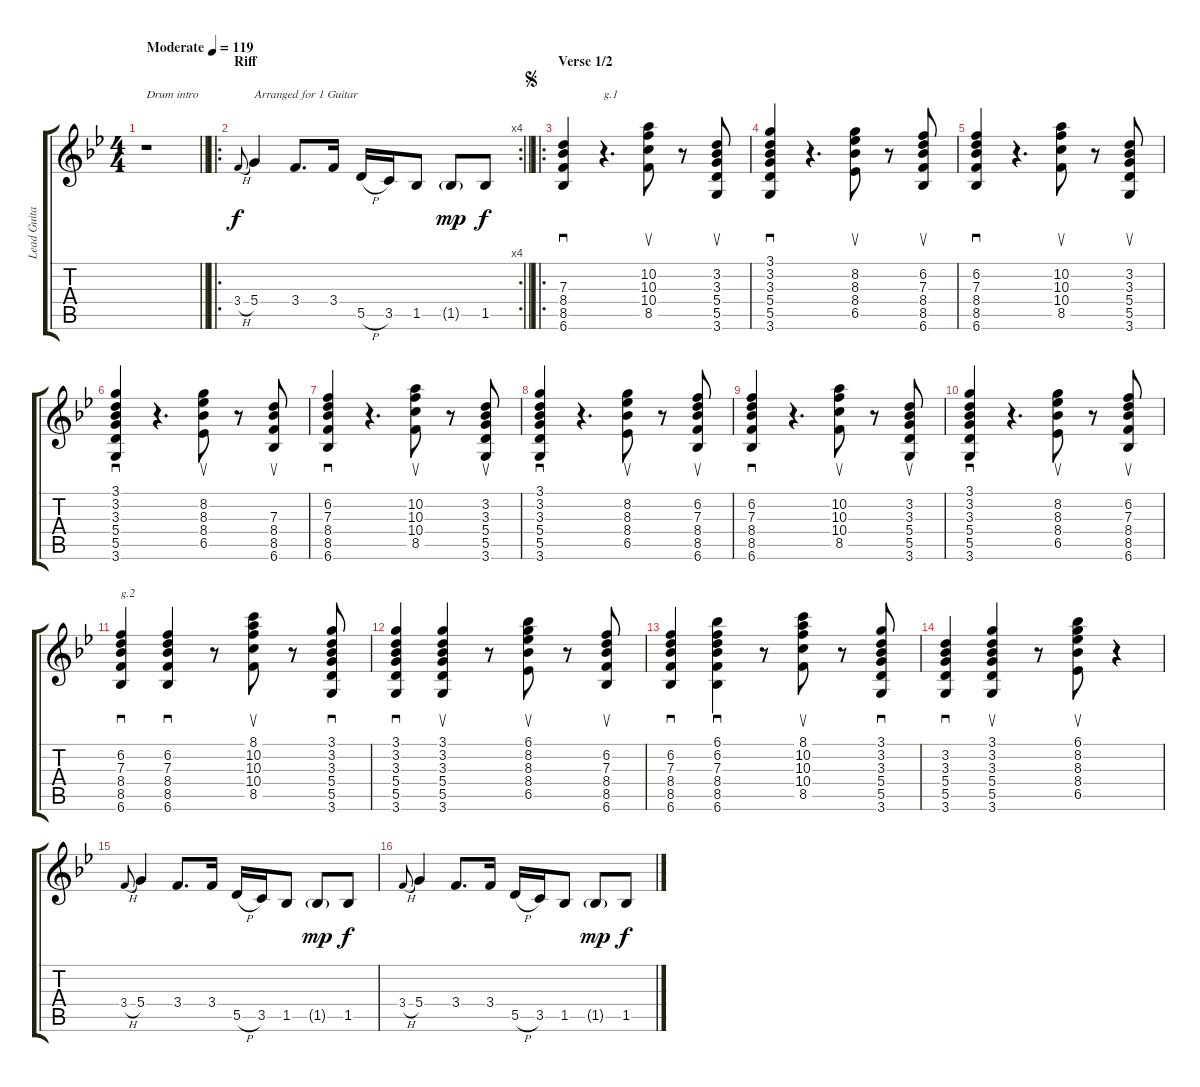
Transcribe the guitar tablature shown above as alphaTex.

\track ("Lead Guitar" "Lead Guita") {instrument acousticguitarsteel}
\staff {score tabs}
\tuning (E4 B3 G3 D3 A2 E2) {hide}
\ts (4 4)
\tempo (119 "Moderate")
\clef g2
\barLineRight lightlight
\ks gminor
r.1{txt "Drum intro" dy f instrument acousticguitarsteel} |
\ro
\rc 4
\section ("" "Riff")
\barLineRight lightlight
3.4{h}.8{gr onbeat} 5.4.4{txt "Arranged for 1 Guitar"} 3.4.8{d} 3.4.16 5.5{h}.16 3.5.16 1.5.8 1.5{g}.8{dy mp} 1.5.8{dy f} |
\ro
\section ("" "Verse 1/2")
\jump segno
(7.3 8.4 8.5 6.6).4{sd} r.4{d txt "g.1"} (10.2 10.3 10.4 8.5).8{su} r.8 (3.2 3.3 5.4 5.5 3.6).8{su} |
(3.1 3.2 3.3 5.4 5.5 3.6).4{sd} r.4{d} (8.2 8.3 8.4 6.5).8{su} r.8 (6.2 7.3 8.4 8.5 6.6).8{su} |
(6.2 7.3 8.4 8.5 6.6).4{sd} r.4{d} (10.2 10.3 10.4 8.5).8{su} r.8 (3.2 3.3 5.4 5.5 3.6).8{su} |
(3.1 3.2 3.3 5.4 5.5 3.6).4{sd} r.4{d} (8.2 8.3 8.4 6.5).8{su} r.8 (7.3 8.4 8.5 6.6).8{su} |
(6.2 7.3 8.4 8.5 6.6).4{sd} r.4{d} (10.2 10.3 10.4 8.5).8{su} r.8 (3.2 3.3 5.4 5.5 3.6).8{su} |
(3.1 3.2 3.3 5.4 5.5 3.6).4{sd} r.4{d} (8.2 8.3 8.4 6.5).8{su} r.8 (6.2 7.3 8.4 8.5 6.6).8{su} |
(6.2 7.3 8.4 8.5 6.6).4{sd} r.4{d} (10.2 10.3 10.4 8.5).8{su} r.8 (3.2 3.3 5.4 5.5 3.6).8{su} |
(3.1 3.2 3.3 5.4 5.5 3.6).4{sd} r.4{d} (8.2 8.3 8.4 6.5).8{su} r.8 (6.2 7.3 8.4 8.5 6.6).8{su} |
(6.2 7.3 8.4 8.5 6.6).4{sd txt "g.2"} (6.2 7.3 8.4 8.5 6.6).4{sd} r.8 (8.1 10.2 10.3 10.4 8.5).8{su} r.8 (3.1 3.2 3.3 5.4 5.5 3.6).8{sd} |
(3.1 3.2 3.3 5.4 5.5 3.6).4{sd} (3.1 3.2 3.3 5.4 5.5 3.6).4{su} r.8 (6.1 8.2 8.3 8.4 6.5).8{su} r.8 (6.2 7.3 8.4 8.5 6.6).8{su} |
(6.2 7.3 8.4 8.5 6.6).4{sd} (6.1 6.2 7.3 8.4 8.5 6.6).4{sd} r.8 (8.1 10.2 10.3 10.4 8.5).8{su} r.8 (3.1 3.2 3.3 5.4 5.5 3.6).8{sd} |
(3.2 3.3 5.4 5.5 3.6).4{sd} (3.1 3.2 3.3 5.4 5.5 3.6).4{su} r.8 (6.1 8.2 8.3 8.4 6.5).8{su} r.4 |
3.4{h}.8{gr onbeat} 5.4.4 3.4.8{d} 3.4.16 5.5{h}.16 3.5.16 1.5.8 1.5{g}.8{dy mp} 1.5.8{dy f} |
3.4{h}.8{gr onbeat} 5.4.4 3.4.8{d} 3.4.16 5.5{h}.16 3.5.16 1.5.8 1.5{g}.8{dy mp} 1.5.8{dy f}
